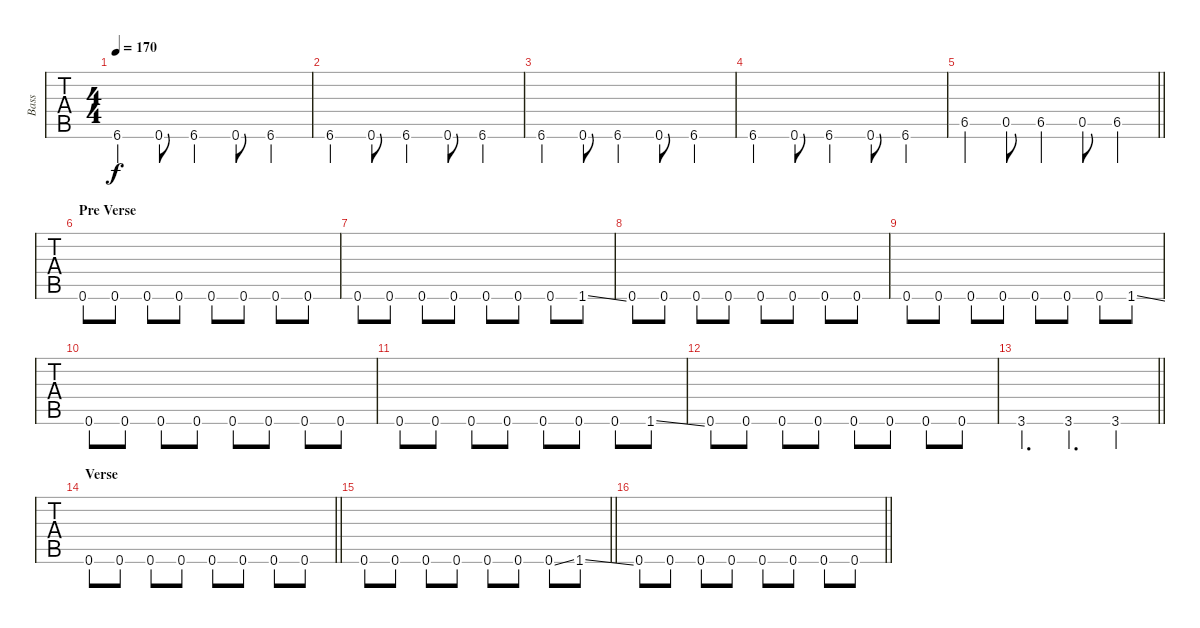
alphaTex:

\track ("Bass" "Bass") {instrument electricbassfinger}
\staff {tabs}
\tuning (D3 A2 F2 C2 G1 C1) {hide}
\ts (4 4)
\tempo 170
\clef f4
\ks c
6.6.4{dy f} 0.6.8 6.6.4 0.6.8 6.6.4 |
6.6.4 0.6.8 6.6.4 0.6.8 6.6.4 |
6.6.4 0.6.8 6.6.4 0.6.8 6.6.4 |
6.6.4 0.6.8 6.6.4 0.6.8 6.6.4 |
\barLineRight lightlight
6.5.4 0.5.8 6.5.4 0.5.8 6.5.4 |
\section ("" "Pre Verse")
0.6.8 0.6.8 0.6.8 0.6.8 0.6.8 0.6.8 0.6.8 0.6.8 |
0.6.8 0.6.8 0.6.8 0.6.8 0.6.8 0.6.8 0.6.8 1.6{ss}.8 |
0.6.8 0.6.8 0.6.8 0.6.8 0.6.8 0.6.8 0.6.8 0.6.8 |
0.6.8 0.6.8 0.6.8 0.6.8 0.6.8 0.6.8 0.6.8 1.6{ss}.8 |
0.6.8 0.6.8 0.6.8 0.6.8 0.6.8 0.6.8 0.6.8 0.6.8 |
0.6.8 0.6.8 0.6.8 0.6.8 0.6.8 0.6.8 0.6.8 1.6{ss}.8 |
0.6.8 0.6.8 0.6.8 0.6.8 0.6.8 0.6.8 0.6.8 0.6.8 |
\barLineRight lightlight
3.6.4{d} 3.6.4{d} 3.6.4 |
\section ("" "Verse")
\barLineRight lightlight
0.6.8 0.6.8 0.6.8 0.6.8 0.6.8 0.6.8 0.6.8 0.6.8 |
\barLineRight lightlight
0.6.8 0.6.8 0.6.8 0.6.8 0.6.8 0.6.8 0.6{ss}.8 1.6{ss}.8 |
\barLineRight lightlight
0.6.8 0.6.8 0.6.8 0.6.8 0.6.8 0.6.8 0.6.8 0.6.8
